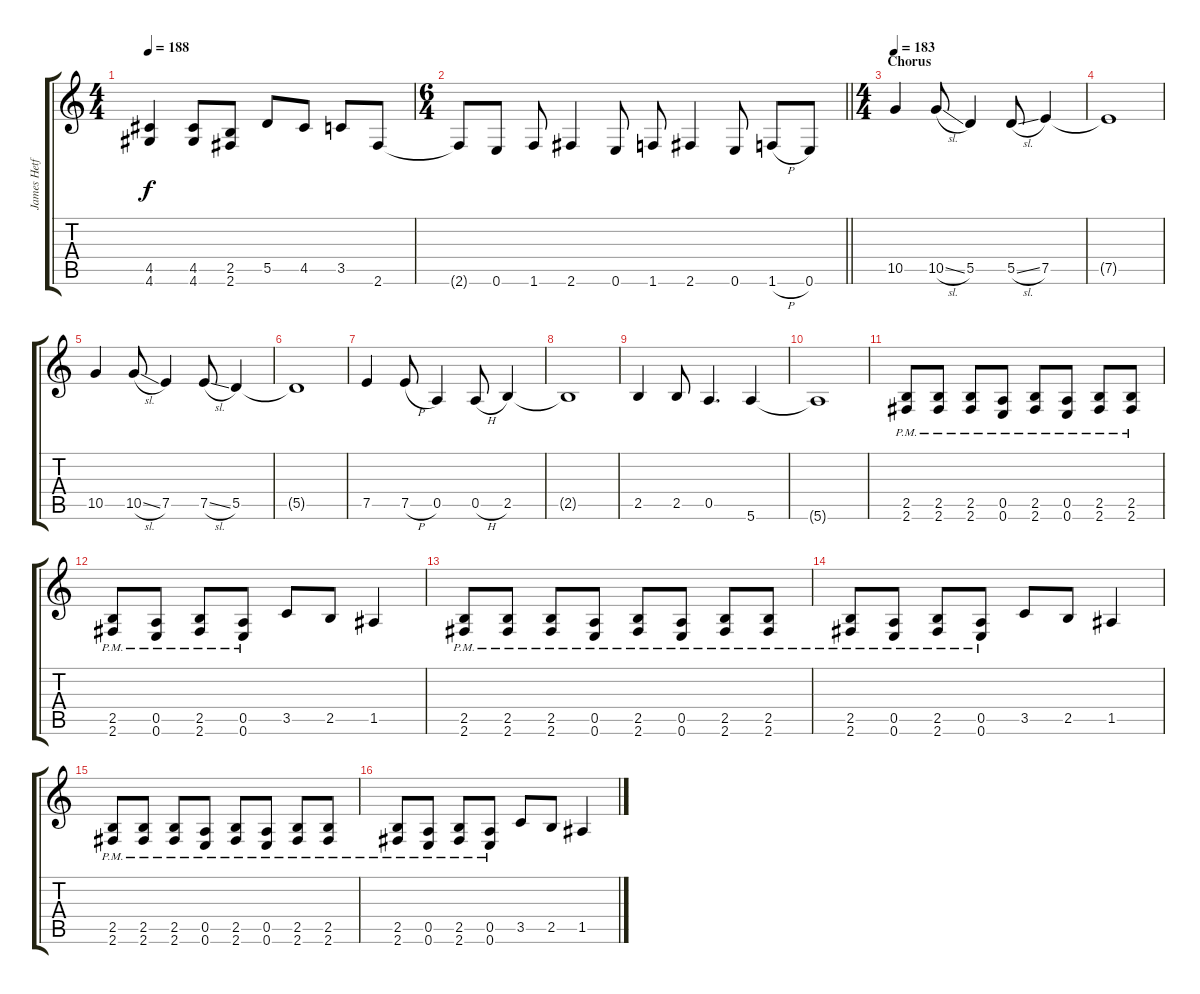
\track ("James Hetfield" "James Hetf") {instrument distortionguitar}
\staff {score tabs}
\tuning (E4 B3 G3 D3 A2 E2) {hide}
\ts (4 4)
\tempo 188
\clef g2
\ks c
(4.5{t} 4.6{t}).4{dy f} (4.5 4.6).8 (2.5 2.6).8 5.5.8 4.5.8 3.5.8 2.6.8 |
\ts (6 4)
\barLineRight lightlight
2.6{t}.8 0.6.8 1.6.8 2.6.4 0.6.8 1.6.8 2.6.4 0.6.8 1.6{h}.8 0.6.8 |
\ts (4 4)
\section ("" "Chorus")
\tempo 183
10.5.4 10.5{sl}.8 5.5.4 5.5{sl}.8 7.5.4 |
7.5{t}.1 |
10.5.4 10.5{sl}.8 7.5.4 7.5{sl}.8 5.5.4 |
5.5{t}.1 |
7.5.4 7.5{h}.8 0.5.4 0.5{h}.8 2.5.4 |
2.5{t}.1 |
2.5.4 2.5.8 0.5.4{d} 5.6.4 |
5.6{t}.1 |
(2.5{pm} 2.6{pm}).8 (2.5{pm} 2.6{pm}).8 (2.5{pm} 2.6{pm}).8 (0.5{pm} 0.6{pm}).8 (2.5{pm} 2.6{pm}).8 (0.5{pm} 0.6{pm}).8 (2.5{pm} 2.6{pm}).8 (2.5{pm} 2.6{pm}).8 |
(2.5{pm} 2.6{pm}).8 (0.5{pm} 0.6{pm}).8 (2.5{pm} 2.6{pm}).8 (0.5{pm} 0.6{pm}).8 3.5.8 2.5.8 1.5.4 |
(2.5{pm} 2.6{pm}).8 (2.5{pm} 2.6{pm}).8 (2.5{pm} 2.6{pm}).8 (0.5{pm} 0.6{pm}).8 (2.5{pm} 2.6{pm}).8 (0.5{pm} 0.6{pm}).8 (2.5{pm} 2.6{pm}).8 (2.5{pm} 2.6{pm}).8 |
(2.5{pm} 2.6{pm}).8 (0.5{pm} 0.6{pm}).8 (2.5{pm} 2.6{pm}).8 (0.5{pm} 0.6{pm}).8 3.5.8 2.5.8 1.5.4 |
(2.5{pm} 2.6{pm}).8 (2.5{pm} 2.6{pm}).8 (2.5{pm} 2.6{pm}).8 (0.5{pm} 0.6{pm}).8 (2.5{pm} 2.6{pm}).8 (0.5{pm} 0.6{pm}).8 (2.5{pm} 2.6{pm}).8 (2.5{pm} 2.6{pm}).8 |
(2.5{pm} 2.6{pm}).8 (0.5{pm} 0.6{pm}).8 (2.5{pm} 2.6{pm}).8 (0.5{pm} 0.6{pm}).8 3.5.8 2.5.8 1.5.4
